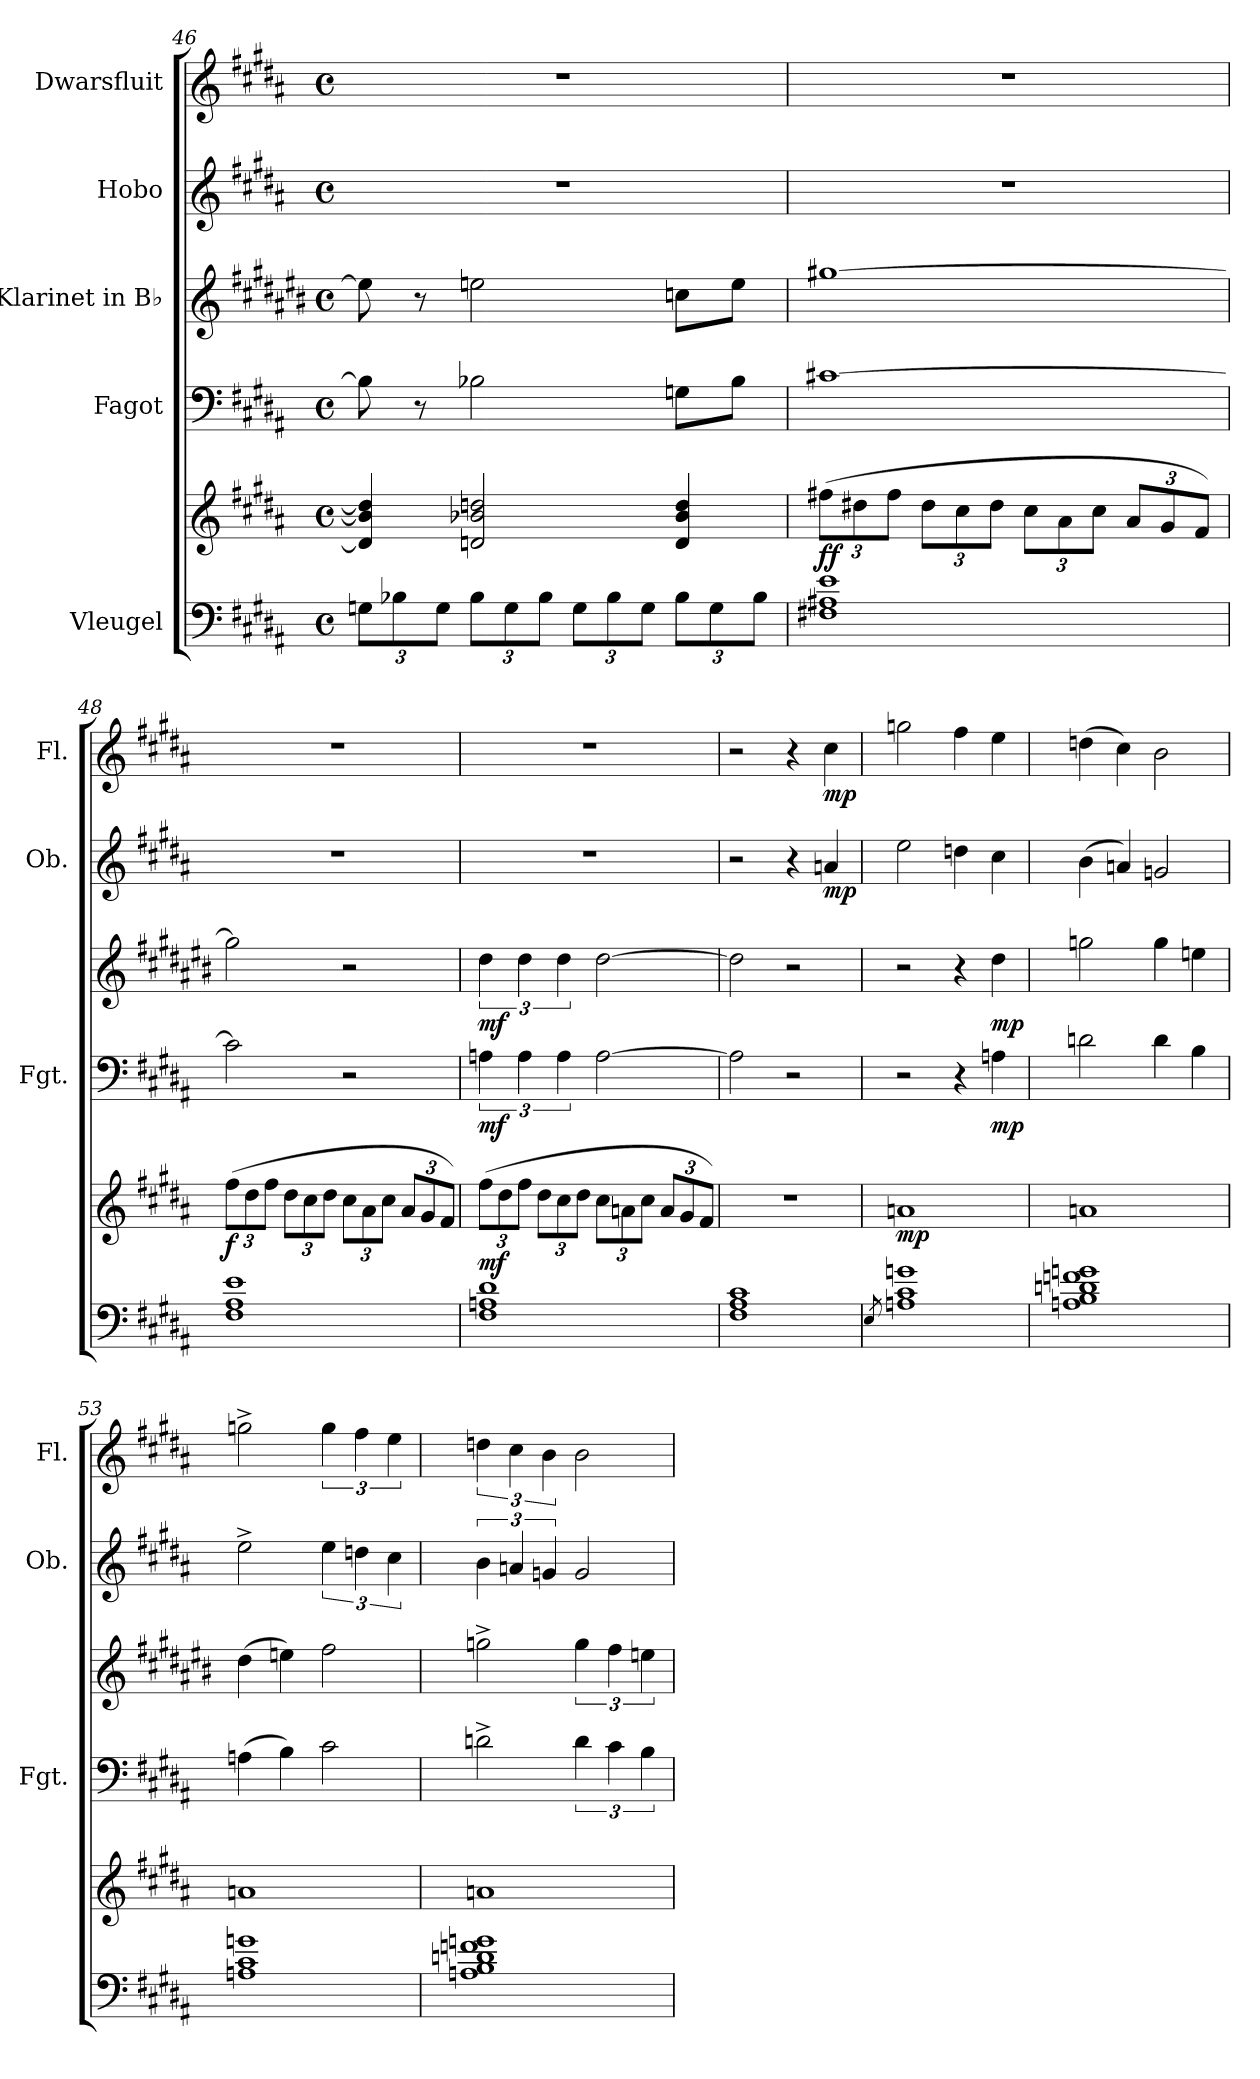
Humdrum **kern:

**kern	**kern	**dynam	**kern	**dynam	**kern	**dynam	**kern	**dynam	**kern	**dynam
*part5	*part5	*part5	*part4	*part4	*part3	*part3	*part2	*part2	*part1	*part1
*staff6	*staff5	*staff5/6	*staff4	*staff4	*staff3	*staff3	*staff2	*staff2	*staff1	*staff1
*I"Vleugel	*	*	*I"Fagot	*	*I"Klarinet in B♭	*	*I"Hobo	*	*I"Dwarsfluit	*
*	*	*	*I'Fgt.	*	*	*	*I'Ob.	*	*I'Fl.	*
!!LO:LB:g=z
*clefF4	*clefG2	*	*clefF4	*	*clefG2	*	*clefG2	*	*clefG2	*
*	*	*	*	*	*ITrd1c2	*	*	*	*	*
*k[f#c#g#d#a#]	*k[f#c#g#d#a#]	*	*k[f#c#g#d#a#]	*	*k[f#c#g#d#a#]	*	*k[f#c#g#d#a#]	*	*k[f#c#g#d#a#]	*
*M4/4	*M4/4	*	*M4/4	*	*M4/4	*	*M4/4	*	*M4/4	*
*met(c)	*met(c)	*	*met(c)	*	*met(c)	*	*met(c)	*	*met(c)	*
*Xbrackettup	*	*	*	*	*	*	*	*	*	*
=46	=46	=46	=46	=46	=46	=46	=46	=46	=46	=46
12Gn\L	4d/] 4b-/] 4dd/]	.	8B-\]	.	8dd\]	.	1r	.	1r	.
12B-X\	.	.	.	.	.	.	.	.	.	.
.	.	.	8r	.	8r	.	.	.	.	.
12G\J	.	.	.	.	.	.	.	.	.	.
12B-\L	2dn/ 2b-X/ 2ddn/	.	2B-X\	.	2ddn\	.	.	.	.	.
12G\	.	.	.	.	.	.	.	.	.	.
12B-\J	.	.	.	.	.	.	.	.	.	.
12G\L	.	.	.	.	.	.	.	.	.	.
12B-\	.	.	.	.	.	.	.	.	.	.
12G\J	.	.	.	.	.	.	.	.	.	.
12B-\L	4d/ 4b-/ 4dd/	.	8Gn\L	.	8b-X\L	.	.	.	.	.
12G\	.	.	.	.	.	.	.	.	.	.
.	.	.	8B-\J	.	8dd\J	.	.	.	.	.
12B-\J	.	.	.	.	.	.	.	.	.	.
=47	=47	=47	=47	=47	=47	=47	=47	=47	=47	=47
*	*Xbrackettup	*	*	*	*	*	*	*	*	*
!	!	!LO:DY:b	!	!	!	!	!	!	!	!
1F#X 1A#X 1e	(12ff#X\L	ff	[1c#X	.	[1ff#X	.	1r	.	1r	.
.	12dd#X\	.	.	.	.	.	.	.	.	.
.	12ff#\J	.	.	.	.	.	.	.	.	.
.	12dd#\L	.	.	.	.	.	.	.	.	.
.	12cc#\	.	.	.	.	.	.	.	.	.
.	12dd#\J	.	.	.	.	.	.	.	.	.
.	12cc#\L	.	.	.	.	.	.	.	.	.
.	12a#\	.	.	.	.	.	.	.	.	.
.	12cc#\J	.	.	.	.	.	.	.	.	.
.	12a#/L	.	.	.	.	.	.	.	.	.
.	12g#/	.	.	.	.	.	.	.	.	.
.	12f#/J)	.	.	.	.	.	.	.	.	.
=48	=48	=48	=48	=48	=48	=48	=48	=48	=48	=48
!	!	!LO:DY:b	!	!	!	!	!	!	!	!
1F# 1A# 1e	(12ff#\L	f	2c#\]	.	2ff#\]	.	1r	.	1r	.
.	12dd#\	.	.	.	.	.	.	.	.	.
.	12ff#\J	.	.	.	.	.	.	.	.	.
.	12dd#\L	.	.	.	.	.	.	.	.	.
.	12cc#\	.	.	.	.	.	.	.	.	.
.	12dd#\J	.	.	.	.	.	.	.	.	.
.	12cc#\L	.	2r	.	2r	.	.	.	.	.
.	12a#\	.	.	.	.	.	.	.	.	.
.	12cc#\J	.	.	.	.	.	.	.	.	.
.	12a#/L	.	.	.	.	.	.	.	.	.
.	12g#/	.	.	.	.	.	.	.	.	.
.	12f#/J)	.	.	.	.	.	.	.	.	.
!!LO:PB:g=z
=49	=49	=49	=49	=49	=49	=49	=49	=49	=49	=49
!	!	!LO:DY:b	!	!LO:DY:b	!	!LO:DY:b	!	!	!	!
1F# 1An 1d#	(12ff#\L	mf	6An\	mf	6cc#\	mf	1r	.	1r	.
.	12dd#\	.	.	.	.	.	.	.	.	.
.	12ff#\J	.	6A\	.	6cc#\	.	.	.	.	.
.	12dd#\L	.	.	.	.	.	.	.	.	.
.	12cc#\	.	6A\	.	6cc#\	.	.	.	.	.
.	12dd#\J	.	.	.	.	.	.	.	.	.
.	12cc#\L	.	[2A\	.	[2cc#\	.	.	.	.	.
.	12an\	.	.	.	.	.	.	.	.	.
.	12cc#\J	.	.	.	.	.	.	.	.	.
.	12a/L	.	.	.	.	.	.	.	.	.
.	12g#/	.	.	.	.	.	.	.	.	.
.	12f#/J)	.	.	.	.	.	.	.	.	.
=50	=50	=50	=50	=50	=50	=50	=50	=50	=50	=50
1F# 1A# 1c#	1r	.	2A\]	.	2cc#\]	.	2r	.	2r	.
.	.	.	2r	.	2r	.	4r	.	4r	.
*	*	*	*	*	*	*	*	*	*MM96	*
!	!	!	!	!	!	!	!	!LO:DY:b	!	!LO:DY:b
.	.	.	.	.	.	.	4an/	mp	4cc#\	mp
=51	=51	=51	=51	=51	=51	=51	=51	=51	=51	=51
8qE/	.	.	.	.	.	.	.	.	.	.
!	!	!LO:DY:b	!	!	!	!	!	!	!	!
1An 1c# 1gn	1an	mp	2r	.	2r	.	2ee\	.	2ggn\	.
.	.	.	4r	.	4r	.	4ddn\	.	4ff#\	.
!	!	!	!	!LO:DY:b	!	!LO:DY:b	!	!	!	!
.	.	.	4An\	mp	4cc#\	mp	4cc#\	.	4ee\	.
=52	=52	=52	=52	=52	=52	=52	=52	=52	=52	=52
1An 1B 1dn 1fn 1gn	1an	.	2dn\	.	2ffn\	.	(4b\	.	(4ddn\	.
.	.	.	.	.	.	.	4an/)	.	4cc#\)	.
.	.	.	4d\	.	4ff\	.	2gn/	.	2b\	.
.	.	.	4B\	.	4ddn\	.	.	.	.	.
!!LO:LB:g=z
=53	=53	=53	=53	=53	=53	=53	=53	=53	=53	=53
1An 1c# 1gn	1an	.	(4An\	.	(4cc#\	.	2ee^\	.	2ggn^\	.
.	.	.	4B\)	.	4ddn\)	.	.	.	.	.
.	.	.	2c#\	.	2ee\	.	6ee\	.	6gg\	.
.	.	.	.	.	.	.	6ddn\	.	6ff#\	.
.	.	.	.	.	.	.	6cc#\	.	6ee\	.
=54	=54	=54	=54	=54	=54	=54	=54	=54	=54	=54
1An 1B 1dn 1fn 1gn	1an	.	2dn^\	.	2ffn^\	.	6b\	.	6ddn\	.
.	.	.	.	.	.	.	6an/	.	6cc#\	.
.	.	.	.	.	.	.	6gn/	.	6b\	.
.	.	.	6d\	.	6ff\	.	2g/	.	2b\	.
.	.	.	6c#\	.	6ee\	.	.	.	.	.
.	.	.	6B\	.	6ddn\	.	.	.	.	.
=	=	=	=	=	=	=	=	=	=	=
*-	*-	*-	*-	*-	*-	*-	*-	*-	*-	*-
